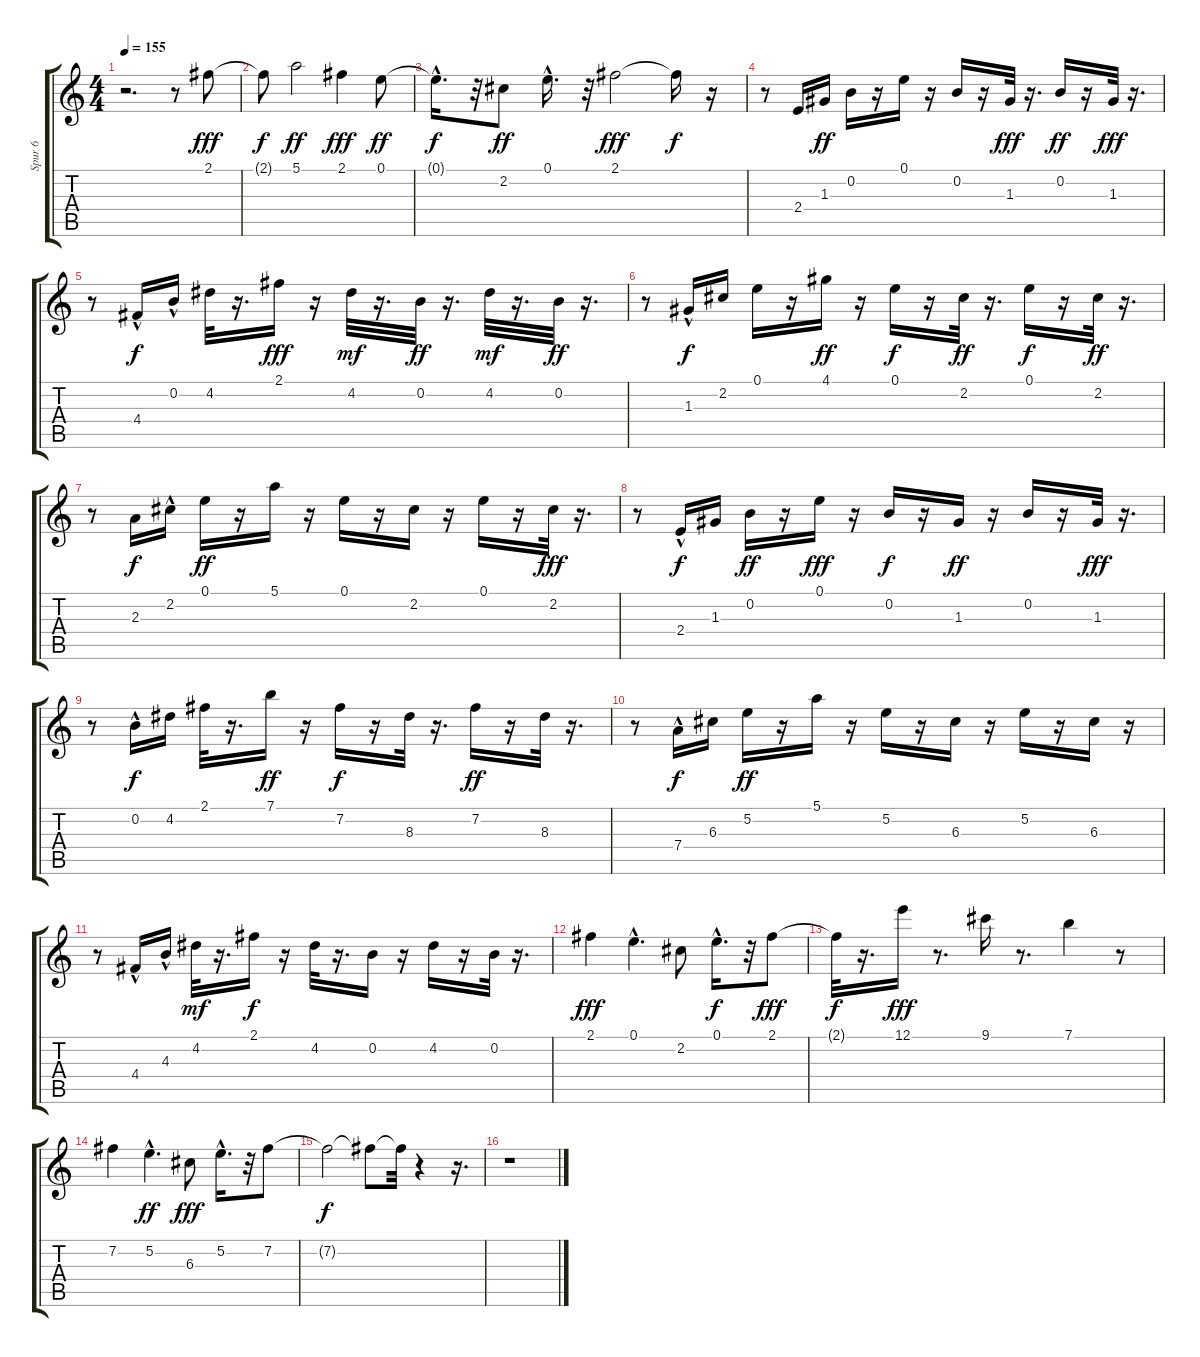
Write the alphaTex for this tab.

\track ("Spur 6" "Spur 6") {instrument electricguitarmuted}
\staff {score tabs}
\tuning (E4 B3 G3 D3 A2 E2) {hide}
\ts (4 4)
\tempo 155
\clef g2
\ks c
r.2{d dy f} r.8 2.1.8{dy fff} |
2.1{t}.8{dy f} 5.1.2{dy ff} 2.1.4{dy fff} 0.1.8{dy ff} |
0.1{hac t}.16{d dy f} r.32 2.2.8{dy ff} 0.1{hac}.16{d} r.32 2.1.2{dy fff} 2.1{t}.16{dy f} r.16 |
r.8 2.4.16 1.3.16{dy ff} 0.2.16 r.16 0.1.16 r.16 0.2.16 r.16 1.3.32{dy fff} r.16{d} 0.2.16{dy ff} r.16 1.3.32{dy fff} r.16{d} |
r.8 4.4{hac}.16{dy f} 0.2{hac}.16 4.2.32 r.16{d} 2.1.16{dy fff} r.16 4.2.32{dy mf} r.16{d} 0.2.32{dy ff} r.16{d} 4.2.32{dy mf} r.16{d} 0.2.32{dy ff} r.16{d} |
r.8 1.3{hac}.16{dy f} 2.2.16 0.1.16 r.16 4.1.16{dy ff} r.16 0.1.16{dy f} r.16 2.2.32{dy ff} r.16{d} 0.1.16{dy f} r.16 2.2.32{dy ff} r.16{d} |
r.8 2.3.16{dy f} 2.2{hac}.16 0.1.16{dy ff} r.16 5.1.16 r.16 0.1.16 r.16 2.2.16 r.16 0.1.16 r.16 2.2.32{dy fff} r.16{d} |
r.8 2.4{hac}.16{dy f} 1.3.16 0.2.16{dy ff} r.16 0.1.16{dy fff} r.16 0.2.16{dy f} r.16 1.3.16{dy ff} r.16 0.2.16 r.16 1.3.32{dy fff} r.16{d} |
r.8 0.2{hac}.16{dy f} 4.2.16 2.1.32 r.16{d} 7.1.16{dy ff} r.16 7.2.16{dy f} r.16 8.3.32 r.16{d} 7.2.16{dy ff} r.16 8.3.32 r.16{d} |
r.8 7.4{hac}.16{dy f} 6.3.16 5.2.16{dy ff} r.16 5.1.16 r.16 5.2.16 r.16 6.3.16 r.16 5.2.16 r.16 6.3.16 r.16 |
r.8 4.4{hac}.16 4.3{hac}.16 4.2.32{dy mf} r.16{d} 2.1.16{dy f} r.16 4.2.32 r.16{d} 0.2.16 r.16 4.2.16 r.16 0.2.32 r.16{d} |
2.1.4{dy fff} 0.1{hac}.4{d} 2.2.8 0.1{hac}.16{d dy f} r.32 2.1.8{dy fff} |
2.1{t}.32{dy f} r.16{d} 12.1.16{dy fff} r.8{d} 9.1.16 r.8{d} 7.1.4 r.8 |
7.2.4 5.2{hac}.4{d dy ff} 6.3.8{dy fff} 5.2{hac}.16{d} r.32 7.2.8 |
7.2{t}.2{dy f} 7.2{t}.8 7.2{t}.32 r.4 r.16{d} |
r.1
